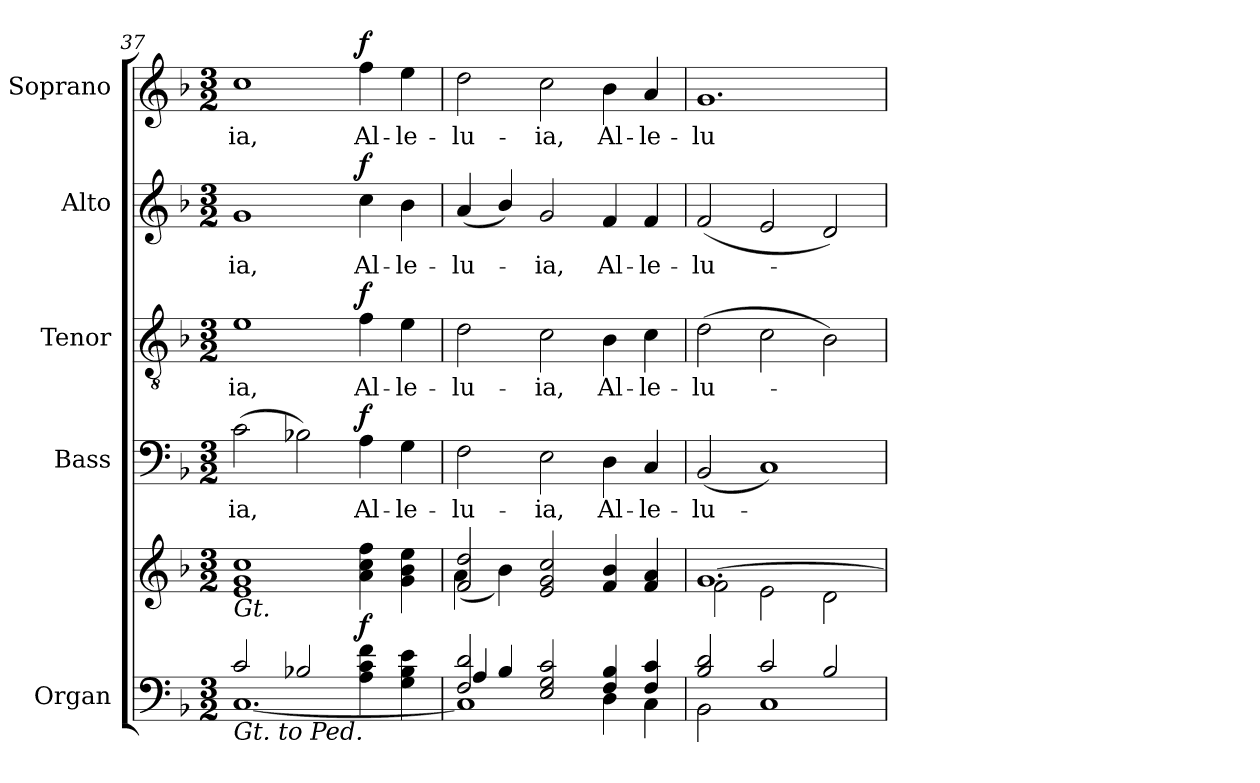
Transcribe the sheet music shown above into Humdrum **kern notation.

**kern	**kern	**dynam	**kern	**text	**dynam	**kern	**text	**dynam	**kern	**text	**dynam	**kern	**text	**dynam
*part5	*part5	*part5	*part4	*part4	*part4	*part3	*part3	*part3	*part2	*part2	*part2	*part1	*part1	*part1
*staff6	*staff5	*staff5/6	*staff4	*staff4	*staff4	*staff3	*staff3	*staff3	*staff2	*staff2	*staff2	*staff1	*staff1	*staff1
*I"Organ	*	*	*I"Bass	*	*	*I"Tenor	*	*	*I"Alto	*	*	*I"Soprano	*	*
*I'Org.	*	*	*I'B.	*	*	*I'T.	*	*	*I'A.	*	*	*I'S.	*	*
*clefF4	*clefG2	*	*clefF4	*	*	*clefGv2	*	*	*clefG2	*	*	*clefG2	*	*
*	*	*	*	*	*	*ITrd7c12	*	*	*	*	*	*	*	*
*k[b-]	*k[b-]	*	*k[b-]	*	*	*k[b-]	*	*	*k[b-]	*	*	*k[b-]	*	*
*F:	*F:	*	*F:	*	*	*F:	*	*	*F:	*	*	*F:	*	*
*M3/2	*M3/2	*	*M3/2	*	*	*M3/2	*	*	*M3/2	*	*	*M3/2	*	*
=37	=37	=37	=37	=37	=37	=37	=37	=37	=37	=37	=37	=37	=37	=37
*^	*	*	*	*	*	*	*	*	*	*	*	*	*	*
!	!	!	!	!	!LO:LY:b:color=#000000	!	!	!	!	!	!	!	!	!	!
!	!	!	!	!	!	!	!	!LO:LY:b:color=#000000	!	!	!	!	!	!	!
!	!	!	!	!	!	!	!	!	!	!	!LO:LY:b:color=#000000	!	!	!	!
!	!	!LO:TX:b:i:t=Gt.	!	!	!	!	!	!	!	!	!	!	!	!	!
!LO:TX:b:i:t=Gt. to Ped.	!	!	!	!	!	!	!	!	!	!	!	!	!	!	!
!	!	!	!	!	!	!	!	!	!	!	!	!	!	!LO:LY:b:color=#000000	!
2ci/	[<1.Ci	1ei 1gi 1cci	.	(2ci\	-ia,	.	1Ei	-ia,	.	1gi	-ia,	.	1cci	-ia,	.
2B-Xi/	.	.	.	2B-Xi\)	.	.	.	.	.	.	.	.	.	.	.
!	!	!	!	!	!LO:LY:b:color=#000000	!	!	!	!	!	!	!	!	!	!
!	!	!	!	!	!	!	!	!LO:LY:b:color=#000000	!	!	!	!	!	!	!
!	!	!	!	!	!	!	!	!	!	!	!LO:LY:b:color=#000000	!	!	!	!
!	!	!	!	!	!	!	!	!	!	!	!	!	!	!LO:LY:b:color=#000000	!
4Ai\ 4ci 4fi	.	4ai\ 4cci 4ffi	f	4Ai\	Al-	f	4Fi\	Al-	f	4cci\	Al-	f	4ffi\	Al-	f
!	!	!	!	!	!LO:LY:b:color=#000000	!	!	!	!	!	!	!	!	!	!
!	!	!	!	!	!	!	!	!LO:LY:b:color=#000000	!	!	!	!	!	!	!
!	!	!	!	!	!	!	!	!	!	!	!LO:LY:b:color=#000000	!	!	!	!
!	!	!	!	!	!	!	!	!	!	!	!	!	!	!LO:LY:b:color=#000000	!
4Gi\ 4B-i 4ei	.	4gi\ 4b-i 4eei	.	4Gi\	-le-	.	4Ei\	-le-	.	4b-i\	-le-	.	4eei\	-le-	.
=38	=38	=38	=38	=38	=38	=38	=38	=38	=38	=38	=38	=38	=38	=38	=38
*	*^	*^	*	*	*	*	*	*	*	*	*	*	*	*	*
!	!	!	!	!	!	!	!LO:LY:b:color=#000000	!	!	!	!	!	!	!	!	!	!
!	!	!	!	!	!	!	!	!	!	!LO:LY:b:color=#000000	!	!	!	!	!	!	!
!	!	!	!	!	!	!	!	!	!	!	!	!	!LO:LY:b:color=#000000	!	!	!	!
!	!	!	!	!	!	!	!	!	!	!	!	!	!	!	!	!LO:LY:b:color=#000000	!
2Fi/ 2di	1Ci]	4Ai/	2fi/ 2ddi	(4ai\	.	2Fi\	-lu-	.	2Di\	-lu-	.	(4ai/	-lu-	.	2ddi\	-lu-	.
.	.	4B-i/	.	4b-i\)	.	.	.	.	.	.	.	4b-i/)	.	.	.	.	.
!	!	!	!	!	!	!	!LO:LY:b:color=#000000	!	!	!	!	!	!	!	!	!	!
!	!	!	!	!	!	!	!	!	!	!LO:LY:b:color=#000000	!	!	!	!	!	!	!
!	!	!	!	!	!	!	!	!	!	!	!	!	!LO:LY:b:color=#000000	!	!	!	!
!	!	!	!	!	!	!	!	!	!	!	!	!	!	!	!	!LO:LY:b:color=#000000	!
2Ei/ 2Gi 2ci	.	1ryy	2ei/ 2gi 2cci	1ryy	.	2Ei\	-ia,	.	2Ci\	-ia,	.	2gi/	-ia,	.	2cci\	-ia,	.
!	!	!	!	!	!	!	!LO:LY:b:color=#000000	!	!	!	!	!	!	!	!	!	!
!	!	!	!	!	!	!	!	!	!	!LO:LY:b:color=#000000	!	!	!	!	!	!	!
!	!	!	!	!	!	!	!	!	!	!	!	!	!LO:LY:b:color=#000000	!	!	!	!
!	!	!	!	!	!	!	!	!	!	!	!	!	!	!	!	!LO:LY:b:color=#000000	!
4Fi/ 4B-i	4Di\	.	4fi/ 4b-i	.	.	4Di\	Al-	.	4BB-i\	Al-	.	4fi/	Al-	.	4b-i\	Al-	.
!	!	!	!	!	!	!	!LO:LY:b:color=#000000	!	!	!	!	!	!	!	!	!	!
!	!	!	!	!	!	!	!	!	!	!LO:LY:b:color=#000000	!	!	!	!	!	!	!
!	!	!	!	!	!	!	!	!	!	!	!	!	!LO:LY:b:color=#000000	!	!	!	!
!	!	!	!	!	!	!	!	!	!	!	!	!	!	!	!	!LO:LY:b:color=#000000	!
4Fi/ 4ci	4Ci\	.	4fi/ 4ai	.	.	4Ci/	-le-	.	4Ci\	-le-	.	4fi/	-le-	.	4ai/	-le-	.
*	*v	*v	*	*	*	*	*	*	*	*	*	*	*	*	*	*	*
=39	=39	=39	=39	=39	=39	=39	=39	=39	=39	=39	=39	=39	=39	=39	=39	=39
!	!	!	!	!	!	!LO:LY:b:color=#000000	!	!	!	!	!	!	!	!	!	!
!	!	!	!	!	!	!	!	!	!LO:LY:b:color=#000000	!	!	!	!	!	!	!
!	!	!	!	!	!	!	!	!	!	!	!	!LO:LY:b:color=#000000	!	!	!	!
!	!	!	!	!	!	!	!	!	!	!	!	!	!	!	!LO:LY:b:color=#000000	!
2B-i/ 2di	2BB-i\	[>1.gi	2fi\	.	(2BB-i/	-lu-	.	(2Di\	-lu-	.	(2fi/	-lu-	.	1.gi	-lu-	.
2ci/	1Ci	.	2ei\	.	1Ci)	.	.	2Ci\	.	.	2ei/	.	.	.	.	.
2B-i/	.	.	2di\	.	.	.	.	2BB-i\)	.	.	2di/)	.	.	.	.	.
*v	*v	*	*	*	*	*	*	*	*	*	*	*	*	*	*	*
*	*v	*v	*	*	*	*	*	*	*	*	*	*	*	*	*
=	=	=	=	=	=	=	=	=	=	=	=	=	=	=
*-	*-	*-	*-	*-	*-	*-	*-	*-	*-	*-	*-	*-	*-	*-
